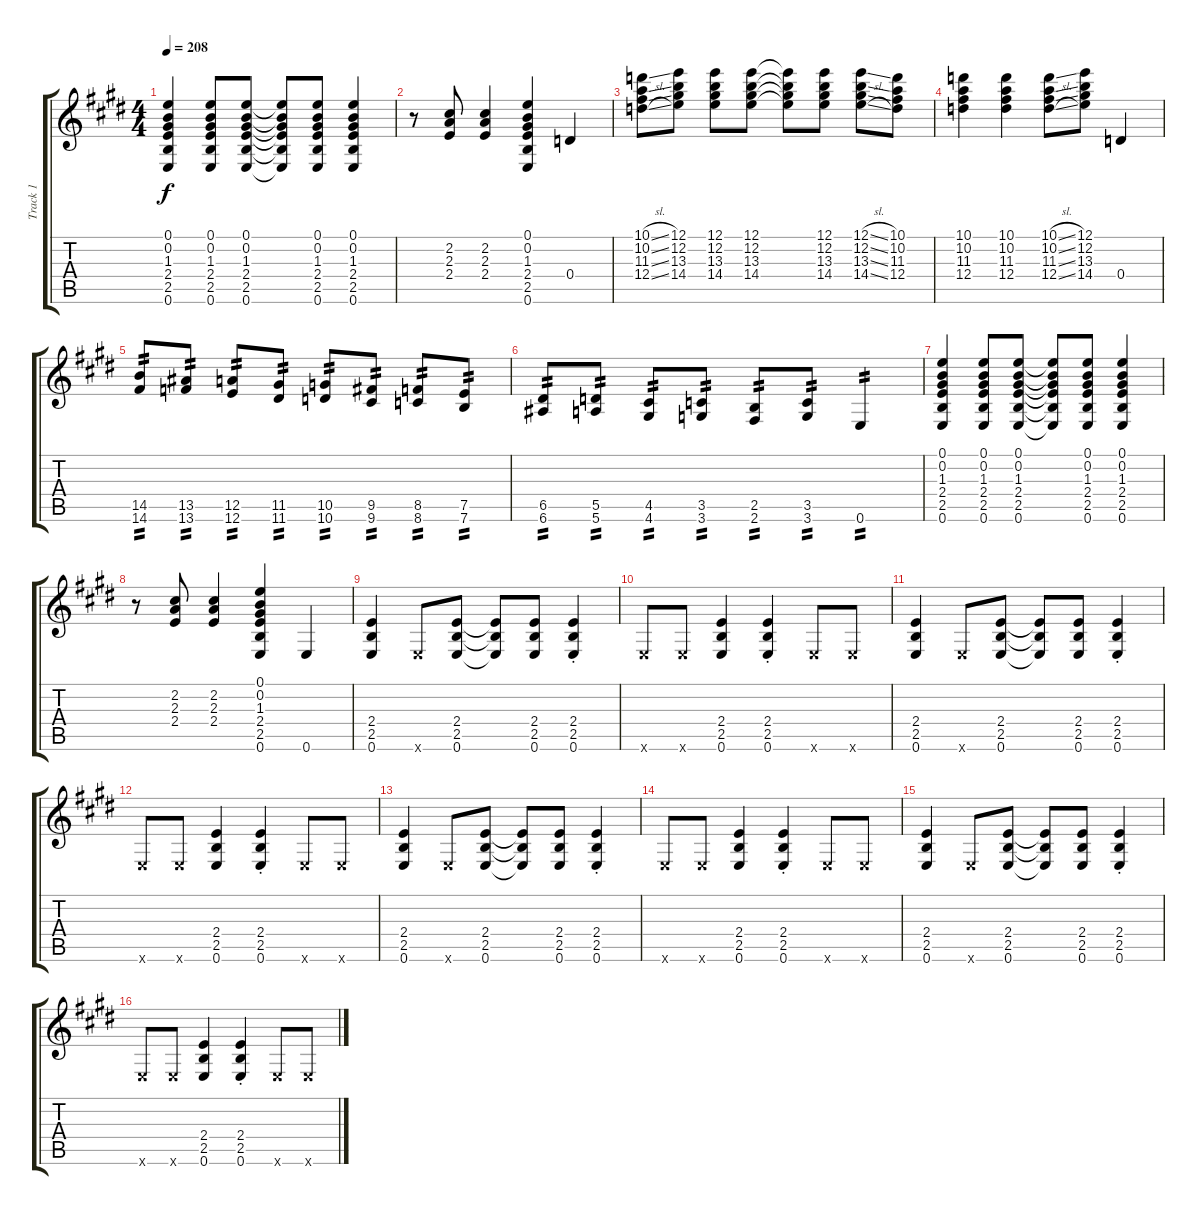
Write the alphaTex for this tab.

\track ("Track 1" "Track 1") {instrument distortionguitar}
\staff {score tabs}
\tuning (E4 B3 G3 D3 A2 E2) {hide}
\ts (4 4)
\tempo 208
\clef g2
\ks e
(0.1 0.2 1.3 2.4 2.5 0.6).4{dy f} (0.1 0.2 1.3 2.4 2.5 0.6).8 (0.1 0.2 1.3 2.4 2.5 0.6).8 (0.1{t} 0.2{t} 1.3{t} 2.4{t} 2.5{t} 0.6{t}).8 (0.1 0.2 1.3 2.4 2.5 0.6).8 (0.1 0.2 1.3 2.4 2.5 0.6).4 |
r.8 (2.2 2.3 2.4).8 (2.2 2.3 2.4).4 (0.1 0.2 1.3 2.4 2.5 0.6).4 0.4.4 |
(10.1{sl} 10.2{sl} 11.3{sl} 12.4{sl}).8 (12.1 12.2 13.3 14.4).8 (12.1 12.2 13.3 14.4).8 (12.1 12.2 13.3 14.4).8 (12.1{t} 12.2{t} 13.3{t} 14.4{t}).8 (12.1 12.2 13.3 14.4).8 (12.1{sl} 12.2{sl} 13.3{sl} 14.4{sl}).8 (10.1 10.2 11.3 12.4).8 |
(10.1 10.2 11.3 12.4).4 (10.1 10.2 11.3 12.4).4 (10.1{sl} 10.2{sl} 11.3{sl} 12.4{sl}).8 (12.1 12.2 13.3 14.4).8 0.4.4 |
(14.5 14.6).8{tp 2} (13.5 13.6).8{tp 2} (12.5 12.6).8{tp 2} (11.5 11.6).8{tp 2} (10.5 10.6).8{tp 2} (9.5 9.6).8{tp 2} (8.5 8.6).8{tp 2} (7.5 7.6).8{tp 2} |
(6.5 6.6).8{tp 2} (5.5 5.6).8{tp 2} (4.5 4.6).8{tp 2} (3.5 3.6).8{tp 2} (2.5 2.6).8{tp 2} (3.5 3.6).8{tp 2} 0.6.4{tp 2} |
(0.1 0.2 1.3 2.4 2.5 0.6).4 (0.1 0.2 1.3 2.4 2.5 0.6).8 (0.1 0.2 1.3 2.4 2.5 0.6).8 (0.1{t} 0.2{t} 1.3{t} 2.4{t} 2.5{t} 0.6{t}).8 (0.1 0.2 1.3 2.4 2.5 0.6).8 (0.1 0.2 1.3 2.4 2.5 0.6).4 |
r.8 (2.2 2.3 2.4).8 (2.2 2.3 2.4).4 (0.1 0.2 1.3 2.4 2.5 0.6).4 0.6.4 |
(2.4 2.5 0.6).4 0.6{x}.8 (2.4 2.5 0.6).8 (2.4{t} 2.5{t} 0.6{t}).8 (2.4 2.5 0.6).8 (2.4{st} 2.5 0.6).4 |
0.6{x}.8 0.6{x}.8 (2.4 2.5 0.6).4 (2.4{st} 2.5 0.6).4 0.6{x}.8 0.6{x}.8 |
(2.4 2.5 0.6).4 0.6{x}.8 (2.4 2.5 0.6).8 (2.4{t} 2.5{t} 0.6{t}).8 (2.4 2.5 0.6).8 (2.4{st} 2.5 0.6).4 |
0.6{x}.8 0.6{x}.8 (2.4 2.5 0.6).4 (2.4{st} 2.5 0.6).4 0.6{x}.8 0.6{x}.8 |
(2.4 2.5 0.6).4 0.6{x}.8 (2.4 2.5 0.6).8 (2.4{t} 2.5{t} 0.6{t}).8 (2.4 2.5 0.6).8 (2.4{st} 2.5 0.6).4 |
0.6{x}.8 0.6{x}.8 (2.4 2.5 0.6).4 (2.4{st} 2.5 0.6).4 0.6{x}.8 0.6{x}.8 |
(2.4 2.5 0.6).4 0.6{x}.8 (2.4 2.5 0.6).8 (2.4{t} 2.5{t} 0.6{t}).8 (2.4 2.5 0.6).8 (2.4{st} 2.5 0.6).4 |
0.6{x}.8 0.6{x}.8 (2.4 2.5 0.6).4 (2.4{st} 2.5 0.6).4 0.6{x}.8 0.6{x}.8
